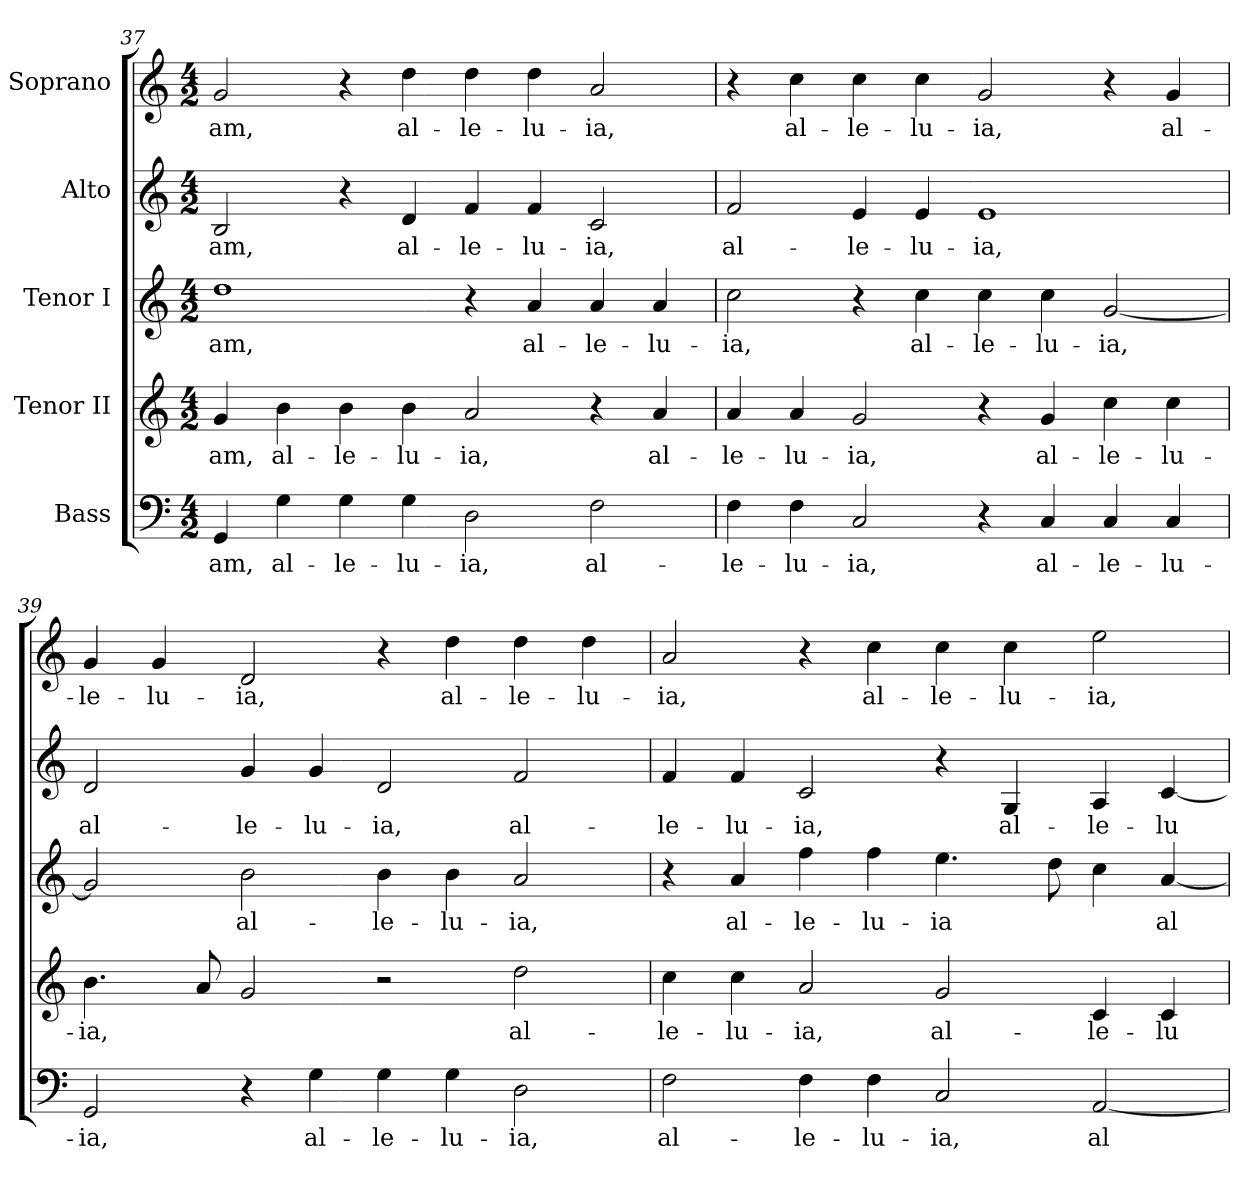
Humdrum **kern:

**kern	**text	**kern	**text	**kern	**text	**kern	**text	**kern	**text
*part5	*part5	*part4	*part4	*part3	*part3	*part2	*part2	*part1	*part1
*staff5	*staff5	*staff4	*staff4	*staff3	*staff3	*staff2	*staff2	*staff1	*staff1
*I"Bass	*	*I"Tenor II	*	*I"Tenor I	*	*I"Alto	*	*I"Soprano	*
*clefF4	*	*clefG2	*	*clefG2	*	*clefG2	*	*clefG2	*
*	*	*ITrd7c12	*	*ITrd7c12	*	*	*	*	*
*k[]	*	*k[]	*	*k[]	*	*k[]	*	*k[]	*
*C:	*	*C:	*	*C:	*	*C:	*	*C:	*
*M4/2	*	*M4/2	*	*M4/2	*	*M4/2	*	*M4/2	*
=37	=37	=37	=37	=37	=37	=37	=37	=37	=37
!	!LO:LY:b:color=#000000	!	!	!	!	!	!	!	!
!	!	!	!LO:LY:b:color=#000000	!	!	!	!	!	!
!	!	!	!	!	!LO:LY:b:color=#000000	!	!	!	!
!	!	!	!	!	!	!	!LO:LY:b:color=#000000	!	!
!	!	!	!	!	!	!	!	!	!LO:LY:b:color=#000000
4GGi/	-am,	4Gi/	-am,	1di	-am,	2Bi/	-am,	2gi/	-am,
!	!LO:LY:b:color=#000000	!	!	!	!	!	!	!	!
!	!	!	!LO:LY:b:color=#000000	!	!	!	!	!	!
4Gi\	al-	4Bi\	al-	.	.	.	.	.	.
!	!LO:LY:b:color=#000000	!	!	!	!	!	!	!	!
!	!	!	!LO:LY:b:color=#000000	!	!	!	!	!	!
4Gi\	-le-	4Bi\	-le-	.	.	4r	.	4r	.
!	!LO:LY:b:color=#000000	!	!	!	!	!	!	!	!
!	!	!	!LO:LY:b:color=#000000	!	!	!	!	!	!
!	!	!	!	!	!	!	!LO:LY:b:color=#000000	!	!
!	!	!	!	!	!	!	!	!	!LO:LY:b:color=#000000
4Gi\	-lu-	4Bi\	-lu-	.	.	4di/	al-	4ddi\	al-
!	!LO:LY:b:color=#000000	!	!	!	!	!	!	!	!
!	!	!	!LO:LY:b:color=#000000	!	!	!	!	!	!
!	!	!	!	!	!	!	!LO:LY:b:color=#000000	!	!
!	!	!	!	!	!	!	!	!	!LO:LY:b:color=#000000
2Di\	-ia,	2Ai/	-ia,	4r	.	4fi/	-le-	4ddi\	-le-
!	!	!	!	!	!LO:LY:b:color=#000000	!	!	!	!
!	!	!	!	!	!	!	!LO:LY:b:color=#000000	!	!
!	!	!	!	!	!	!	!	!	!LO:LY:b:color=#000000
.	.	.	.	4Ai/	al-	4fi/	-lu-	4ddi\	-lu-
!	!LO:LY:b:color=#000000	!	!	!	!	!	!	!	!
!	!	!	!	!	!LO:LY:b:color=#000000	!	!	!	!
!	!	!	!	!	!	!	!LO:LY:b:color=#000000	!	!
!	!	!	!	!	!	!	!	!	!LO:LY:b:color=#000000
2Fi\	al-	4r	.	4Ai/	-le-	2ci/	-ia,	2ai/	-ia,
!	!	!	!LO:LY:b:color=#000000	!	!	!	!	!	!
!	!	!	!	!	!LO:LY:b:color=#000000	!	!	!	!
.	.	4Ai/	al-	4Ai/	-lu-	.	.	.	.
=38	=38	=38	=38	=38	=38	=38	=38	=38	=38
!	!LO:LY:b:color=#000000	!	!	!	!	!	!	!	!
!	!	!	!LO:LY:b:color=#000000	!	!	!	!	!	!
!	!	!	!	!	!LO:LY:b:color=#000000	!	!	!	!
!	!	!	!	!	!	!	!LO:LY:b:color=#000000	!	!
4Fi\	-le-	4Ai/	-le-	2ci\	-ia,	2fi/	al-	4r	.
!	!LO:LY:b:color=#000000	!	!	!	!	!	!	!	!
!	!	!	!LO:LY:b:color=#000000	!	!	!	!	!	!
!	!	!	!	!	!	!	!	!	!LO:LY:b:color=#000000
4Fi\	-lu-	4Ai/	-lu-	.	.	.	.	4cci\	al-
!	!LO:LY:b:color=#000000	!	!	!	!	!	!	!	!
!	!	!	!LO:LY:b:color=#000000	!	!	!	!	!	!
!	!	!	!	!	!	!	!LO:LY:b:color=#000000	!	!
!	!	!	!	!	!	!	!	!	!LO:LY:b:color=#000000
2Ci/	-ia,	2Gi/	-ia,	4r	.	4ei/	-le-	4cci\	-le-
!	!	!	!	!	!LO:LY:b:color=#000000	!	!	!	!
!	!	!	!	!	!	!	!LO:LY:b:color=#000000	!	!
!	!	!	!	!	!	!	!	!	!LO:LY:b:color=#000000
.	.	.	.	4ci\	al-	4ei/	-lu-	4cci\	-lu-
!	!	!	!	!	!LO:LY:b:color=#000000	!	!	!	!
!	!	!	!	!	!	!	!LO:LY:b:color=#000000	!	!
!	!	!	!	!	!	!	!	!	!LO:LY:b:color=#000000
4r	.	4r	.	4ci\	-le-	1ei	-ia,	2gi/	-ia,
!	!LO:LY:b:color=#000000	!	!	!	!	!	!	!	!
!	!	!	!LO:LY:b:color=#000000	!	!	!	!	!	!
!	!	!	!	!	!LO:LY:b:color=#000000	!	!	!	!
4Ci/	al-	4Gi/	al-	4ci\	-lu-	.	.	.	.
!	!LO:LY:b:color=#000000	!	!	!	!	!	!	!	!
!	!	!	!LO:LY:b:color=#000000	!	!	!	!	!	!
!	!	!	!	!	!LO:LY:b:color=#000000	!	!	!	!
4Ci/	-le-	4ci\	-le-	[<2Gi/	-ia,	.	.	4r	.
!	!LO:LY:b:color=#000000	!	!	!	!	!	!	!	!
!	!	!	!LO:LY:b:color=#000000	!	!	!	!	!	!
!	!	!	!	!	!	!	!	!	!LO:LY:b:color=#000000
4Ci/	-lu-	4ci\	-lu-	.	.	.	.	4gi/	al-
!!LO:PB:g=z
=39	=39	=39	=39	=39	=39	=39	=39	=39	=39
!	!LO:LY:b:color=#000000	!	!	!	!	!	!	!	!
!	!	!	!LO:LY:b:color=#000000	!	!	!	!	!	!
!	!	!	!	!	!	!	!LO:LY:b:color=#000000	!	!
!	!	!	!	!	!	!	!	!	!LO:LY:b:color=#000000
2GGi/	-ia,	4.Bi\	-ia,	2Gi/]	.	2di/	al-	4gi/	-le-
!	!	!	!	!	!	!	!	!	!LO:LY:b:color=#000000
.	.	.	.	.	.	.	.	4gi/	-lu-
.	.	8Ai/	.	.	.	.	.	.	.
!	!	!	!	!	!LO:LY:b:color=#000000	!	!	!	!
!	!	!	!	!	!	!	!LO:LY:b:color=#000000	!	!
!	!	!	!	!	!	!	!	!	!LO:LY:b:color=#000000
4r	.	2Gi/	.	2Bi\	al-	4gi/	-le-	2di/	-ia,
!	!LO:LY:b:color=#000000	!	!	!	!	!	!	!	!
!	!	!	!	!	!	!	!LO:LY:b:color=#000000	!	!
4Gi\	al-	.	.	.	.	4gi/	-lu-	.	.
!	!LO:LY:b:color=#000000	!	!	!	!	!	!	!	!
!	!	!	!	!	!LO:LY:b:color=#000000	!	!	!	!
!	!	!	!	!	!	!	!LO:LY:b:color=#000000	!	!
4Gi\	-le-	2r	.	4Bi\	-le-	2di/	-ia,	4r	.
!	!LO:LY:b:color=#000000	!	!	!	!	!	!	!	!
!	!	!	!	!	!LO:LY:b:color=#000000	!	!	!	!
!	!	!	!	!	!	!	!	!	!LO:LY:b:color=#000000
4Gi\	-lu-	.	.	4Bi\	-lu-	.	.	4ddi\	al-
!	!LO:LY:b:color=#000000	!	!	!	!	!	!	!	!
!	!	!	!LO:LY:b:color=#000000	!	!	!	!	!	!
!	!	!	!	!	!LO:LY:b:color=#000000	!	!	!	!
!	!	!	!	!	!	!	!LO:LY:b:color=#000000	!	!
!	!	!	!	!	!	!	!	!	!LO:LY:b:color=#000000
2Di\	-ia,	2di\	al-	2Ai/	-ia,	2fi/	al-	4ddi\	-le-
!	!	!	!	!	!	!	!	!	!LO:LY:b:color=#000000
.	.	.	.	.	.	.	.	4ddi\	-lu-
=40	=40	=40	=40	=40	=40	=40	=40	=40	=40
!	!LO:LY:b:color=#000000	!	!	!	!	!	!	!	!
!	!	!	!LO:LY:b:color=#000000	!	!	!	!	!	!
!	!	!	!	!	!	!	!LO:LY:b:color=#000000	!	!
!	!	!	!	!	!	!	!	!	!LO:LY:b:color=#000000
2Fi\	al-	4ci\	-le-	4r	.	4fi/	-le-	2ai/	-ia,
!	!	!	!LO:LY:b:color=#000000	!	!	!	!	!	!
!	!	!	!	!	!LO:LY:b:color=#000000	!	!	!	!
!	!	!	!	!	!	!	!LO:LY:b:color=#000000	!	!
.	.	4ci\	-lu-	4Ai/	al-	4fi/	-lu-	.	.
!	!LO:LY:b:color=#000000	!	!	!	!	!	!	!	!
!	!	!	!LO:LY:b:color=#000000	!	!	!	!	!	!
!	!	!	!	!	!LO:LY:b:color=#000000	!	!	!	!
!	!	!	!	!	!	!	!LO:LY:b:color=#000000	!	!
4Fi\	-le-	2Ai/	-ia,	4fi\	-le-	2ci/	-ia,	4r	.
!	!LO:LY:b:color=#000000	!	!	!	!	!	!	!	!
!	!	!	!	!	!LO:LY:b:color=#000000	!	!	!	!
!	!	!	!	!	!	!	!	!	!LO:LY:b:color=#000000
4Fi\	-lu-	.	.	4fi\	-lu-	.	.	4cci\	al-
!	!LO:LY:b:color=#000000	!	!	!	!	!	!	!	!
!	!	!	!LO:LY:b:color=#000000	!	!	!	!	!	!
!	!	!	!	!	!LO:LY:b:color=#000000	!	!	!	!
!	!	!	!	!	!	!	!	!	!LO:LY:b:color=#000000
2Ci/	-ia,	2Gi/	al-	4.ei\	-ia	4r	.	4cci\	-le-
!	!	!	!	!	!	!	!LO:LY:b:color=#000000	!	!
!	!	!	!	!	!	!	!	!	!LO:LY:b:color=#000000
.	.	.	.	.	.	4Gi/	al-	4cci\	-lu-
.	.	.	.	8di\	.	.	.	.	.
!	!LO:LY:b:color=#000000	!	!	!	!	!	!	!	!
!	!	!	!LO:LY:b:color=#000000	!	!	!	!	!	!
!	!	!	!	!	!	!	!LO:LY:b:color=#000000	!	!
!	!	!	!	!	!	!	!	!	!LO:LY:b:color=#000000
[<2AAi/	al-	4Ci/	-le-	4ci\	.	4Ai/	-le-	2eei\	-ia,
!	!	!	!LO:LY:b:color=#000000	!	!	!	!	!	!
!	!	!	!	!	!LO:LY:b:color=#000000	!	!	!	!
!	!	!	!	!	!	!	!LO:LY:b:color=#000000	!	!
.	.	4Ci/	-lu-	[<4Ai/	al-	[<4ci/	-lu-	.	.
=	=	=	=	=	=	=	=	=	=
*-	*-	*-	*-	*-	*-	*-	*-	*-	*-
